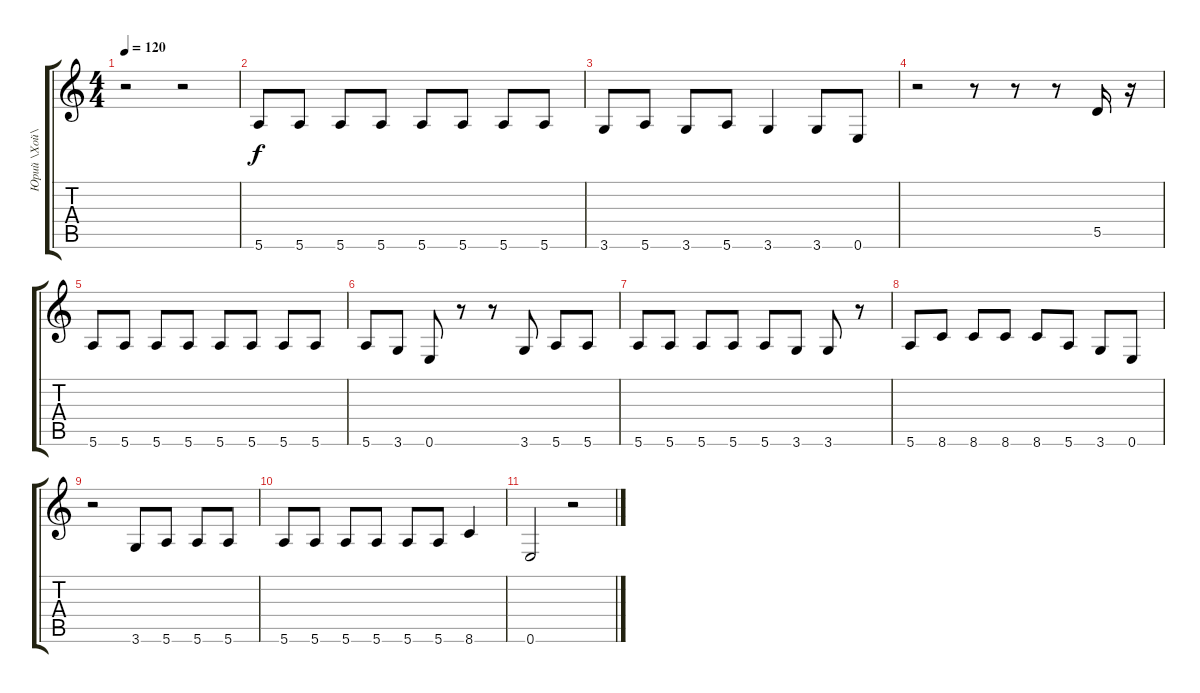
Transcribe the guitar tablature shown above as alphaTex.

\track ("Юрий \\Хой\\ Клинских" "Юрий \\Хой\\") {instrument overdrivenguitar}
\staff {score tabs}
\tuning (E4 B3 G3 D3 A2 E2) {hide}
\ts (4 4)
\tempo 120
\clef g2
\ks c
r.2{dy f} r.2 |
5.6.8 5.6.8 5.6.8 5.6.8 5.6.8 5.6.8 5.6.8 5.6.8 |
3.6.8 5.6.8 3.6.8 5.6.8 3.6.4 3.6.8 0.6.8 |
r.2 r.8 r.8 r.8 5.5.16 r.16 |
5.6.8 5.6.8 5.6.8 5.6.8 5.6.8 5.6.8 5.6.8 5.6.8 |
5.6.8 3.6.8 0.6.8 r.8 r.8 3.6.8 5.6.8 5.6.8 |
5.6.8 5.6.8 5.6.8 5.6.8 5.6.8 3.6.8 3.6.8 r.8 |
5.6.8 8.6.8 8.6.8 8.6.8 8.6.8 5.6.8 3.6.8 0.6.8 |
r.2 3.6.8 5.6.8 5.6.8 5.6.8 |
5.6.8 5.6.8 5.6.8 5.6.8 5.6.8 5.6.8 8.6.4 |
0.6.2 r.2
